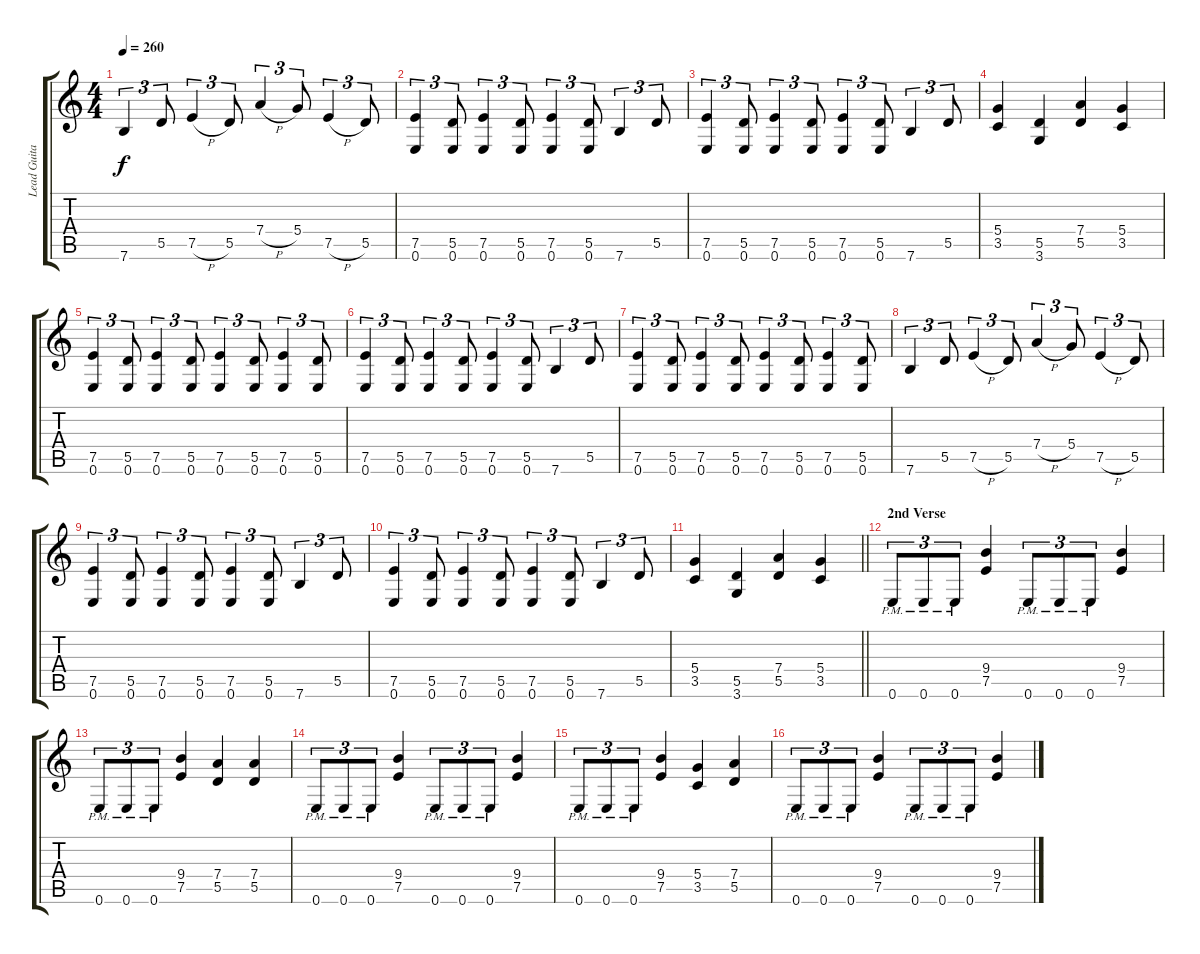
\track ("Lead Guitar (Dave Mustaine)" "Lead Guita") {instrument distortionguitar}
\staff {score tabs}
\tuning (E4 B3 G3 D3 A2 E2) {hide}
\ts (4 4)
\tempo 260
\clef g2
\ks c
7.6.4{tu (3 2) dy f} 5.5.8{tu (3 2)} 7.5{h}.4{tu (3 2)} 5.5.8{tu (3 2)} 7.4{h}.4{tu (3 2)} 5.4.8{tu (3 2)} 7.5{h}.4{tu (3 2)} 5.5.8{tu (3 2)} |
(7.5 0.6).4{tu (3 2)} (5.5 0.6).8{tu (3 2)} (7.5 0.6).4{tu (3 2)} (5.5 0.6).8{tu (3 2)} (7.5 0.6).4{tu (3 2)} (5.5 0.6).8{tu (3 2)} 7.6.4{tu (3 2)} 5.5.8{tu (3 2)} |
(7.5 0.6).4{tu (3 2)} (5.5 0.6).8{tu (3 2)} (7.5 0.6).4{tu (3 2)} (5.5 0.6).8{tu (3 2)} (7.5 0.6).4{tu (3 2)} (5.5 0.6).8{tu (3 2)} 7.6.4{tu (3 2)} 5.5.8{tu (3 2)} |
(5.4 3.5).4 (5.5 3.6).4 (7.4 5.5).4 (5.4 3.5).4 |
(7.5 0.6).4{tu (3 2)} (5.5 0.6).8{tu (3 2)} (7.5 0.6).4{tu (3 2)} (5.5 0.6).8{tu (3 2)} (7.5 0.6).4{tu (3 2)} (5.5 0.6).8{tu (3 2)} (7.5 0.6).4{tu (3 2)} (5.5 0.6).8{tu (3 2)} |
(7.5 0.6).4{tu (3 2)} (5.5 0.6).8{tu (3 2)} (7.5 0.6).4{tu (3 2)} (5.5 0.6).8{tu (3 2)} (7.5 0.6).4{tu (3 2)} (5.5 0.6).8{tu (3 2)} 7.6.4{tu (3 2)} 5.5.8{tu (3 2)} |
(7.5 0.6).4{tu (3 2)} (5.5 0.6).8{tu (3 2)} (7.5 0.6).4{tu (3 2)} (5.5 0.6).8{tu (3 2)} (7.5 0.6).4{tu (3 2)} (5.5 0.6).8{tu (3 2)} (7.5 0.6).4{tu (3 2)} (5.5 0.6).8{tu (3 2)} |
7.6.4{tu (3 2)} 5.5.8{tu (3 2)} 7.5{h}.4{tu (3 2)} 5.5.8{tu (3 2)} 7.4{h}.4{tu (3 2)} 5.4.8{tu (3 2)} 7.5{h}.4{tu (3 2)} 5.5.8{tu (3 2)} |
(7.5 0.6).4{tu (3 2)} (5.5 0.6).8{tu (3 2)} (7.5 0.6).4{tu (3 2)} (5.5 0.6).8{tu (3 2)} (7.5 0.6).4{tu (3 2)} (5.5 0.6).8{tu (3 2)} 7.6.4{tu (3 2)} 5.5.8{tu (3 2)} |
(7.5 0.6).4{tu (3 2)} (5.5 0.6).8{tu (3 2)} (7.5 0.6).4{tu (3 2)} (5.5 0.6).8{tu (3 2)} (7.5 0.6).4{tu (3 2)} (5.5 0.6).8{tu (3 2)} 7.6.4{tu (3 2)} 5.5.8{tu (3 2)} |
\barLineRight lightlight
(5.4 3.5).4 (5.5 3.6).4 (7.4 5.5).4 (5.4 3.5).4 |
\section ("" "2nd Verse")
0.6{pm}.8{tu (3 2)} 0.6{pm}.8{tu (3 2)} 0.6{pm}.8{tu (3 2)} (9.4 7.5).4 0.6{pm}.8{tu (3 2)} 0.6{pm}.8{tu (3 2)} 0.6{pm}.8{tu (3 2)} (9.4 7.5).4 |
0.6{pm}.8{tu (3 2)} 0.6{pm}.8{tu (3 2)} 0.6{pm}.8{tu (3 2)} (9.4 7.5).4 (7.4 5.5).4 (7.4 5.5).4 |
0.6{pm}.8{tu (3 2)} 0.6{pm}.8{tu (3 2)} 0.6{pm}.8{tu (3 2)} (9.4 7.5).4 0.6{pm}.8{tu (3 2)} 0.6{pm}.8{tu (3 2)} 0.6{pm}.8{tu (3 2)} (9.4 7.5).4 |
0.6{pm}.8{tu (3 2)} 0.6{pm}.8{tu (3 2)} 0.6{pm}.8{tu (3 2)} (9.4 7.5).4 (5.4 3.5).4 (7.4 5.5).4 |
0.6{pm}.8{tu (3 2)} 0.6{pm}.8{tu (3 2)} 0.6{pm}.8{tu (3 2)} (9.4 7.5).4 0.6{pm}.8{tu (3 2)} 0.6{pm}.8{tu (3 2)} 0.6{pm}.8{tu (3 2)} (9.4 7.5).4
